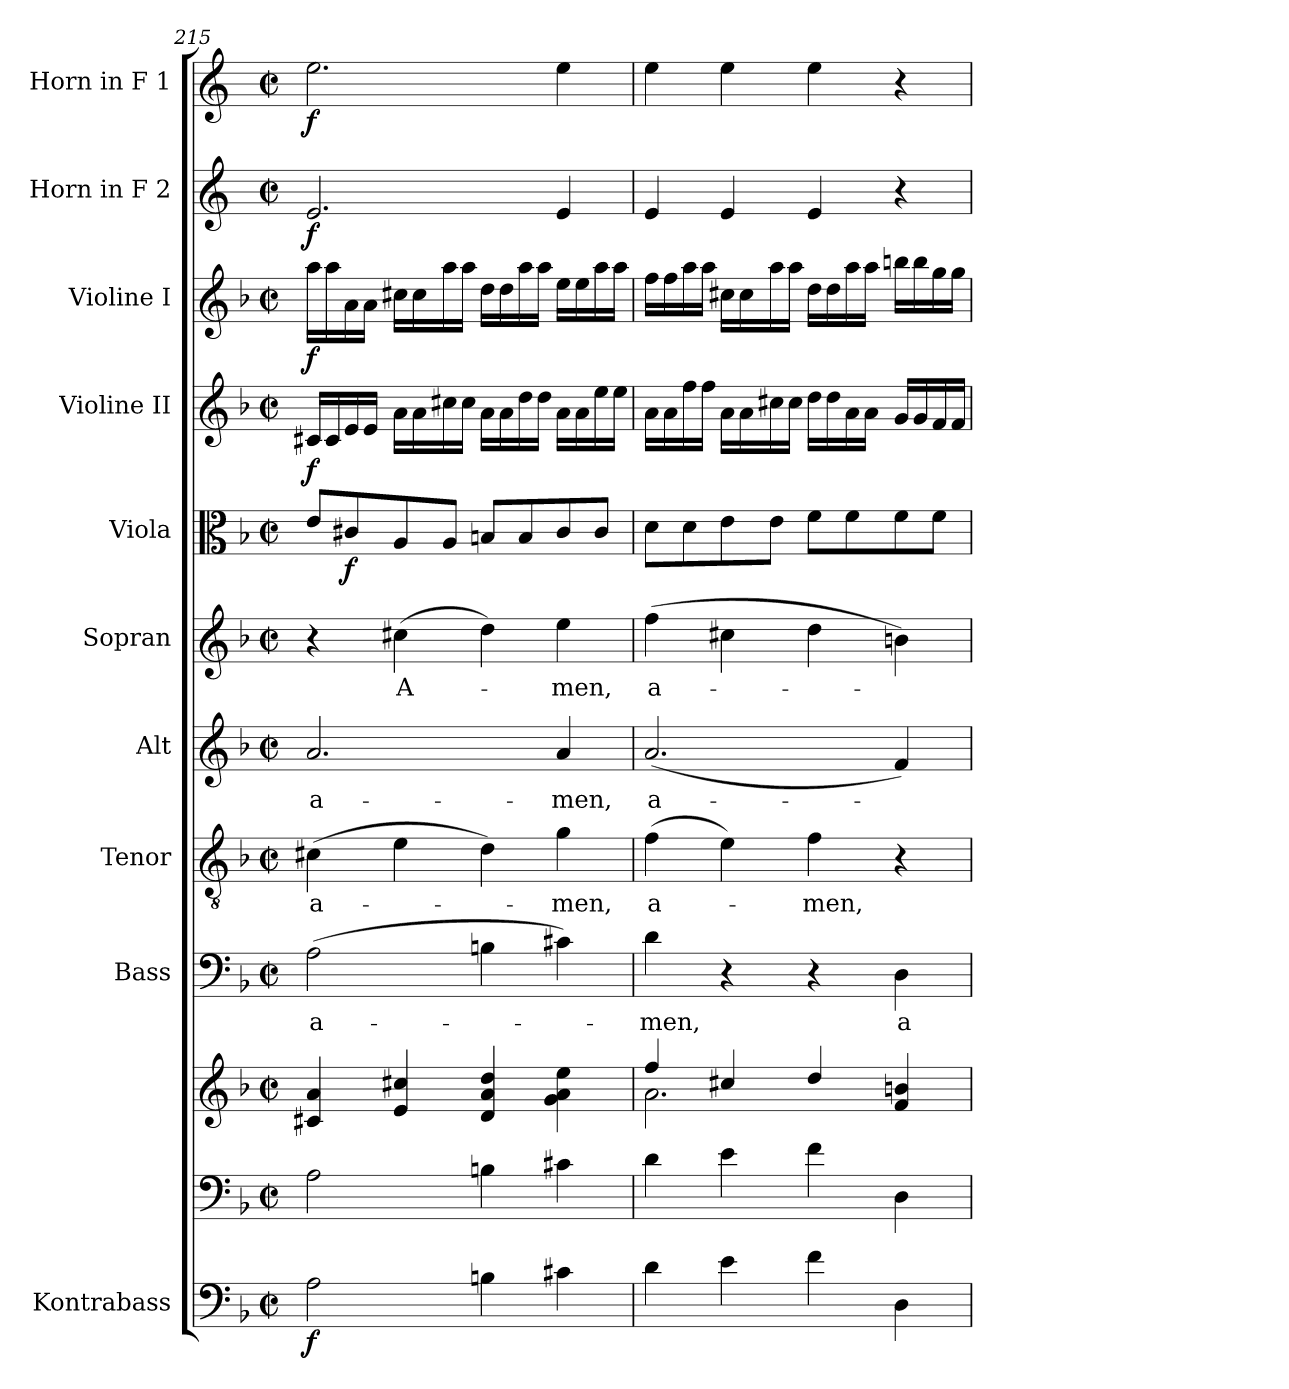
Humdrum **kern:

**kern	**dynam	**kern	**kern	**kern	**text	**kern	**text	**kern	**text	**kern	**text	**kern	**dynam	**kern	**dynam	**kern	**dynam	**kern	**dynam	**kern	**dynam
*part11	*part11	*part10	*part10	*part9	*part9	*part8	*part8	*part7	*part7	*part6	*part6	*part5	*part5	*part4	*part4	*part3	*part3	*part2	*part2	*part1	*part1
*staff12	*staff12	*staff11	*staff10	*staff9	*staff9	*staff8	*staff8	*staff7	*staff7	*staff6	*staff6	*staff5	*staff5	*staff4	*staff4	*staff3	*staff3	*staff2	*staff2	*staff1	*staff1
*I"Kontrabass	*	*	*	*I"Bass	*	*I"Tenor	*	*I"Alt	*	*I"Sopran	*	*I"Viola	*	*I"Violine II	*	*I"Violine I	*	*I"Horn in F 2	*	*I"Horn in F 1	*
*I'Kb.	*	*	*	*I'B	*	*I'T	*	*I'A	*	*I'S	*	*I'Vla.	*	*I'Vl. II	*	*I'Vl. I	*	*I'Hrn. 2	*	*I'Hrn. 1	*
*clefF4	*	*clefF4	*clefG2	*clefF4	*	*clefGv2	*	*clefG2	*	*clefG2	*	*clefC3	*	*clefG2	*	*clefG2	*	*clefG2	*	*clefG2	*
*ITrd7c12	*	*	*	*	*	*	*	*	*	*	*	*	*	*	*	*	*	*ITrd4c7	*	*ITrd4c7	*
*k[b-]	*	*k[b-]	*k[b-]	*k[b-]	*	*k[b-]	*	*k[b-]	*	*k[b-]	*	*k[b-]	*	*k[b-]	*	*k[b-]	*	*k[b-]	*	*k[b-]	*
*F:	*	*F:	*F:	*F:	*	*F:	*	*F:	*	*F:	*	*F:	*	*F:	*	*F:	*	*F:	*	*F:	*
*M2/2	*	*M2/2	*M2/2	*M2/2	*	*M2/2	*	*M2/2	*	*M2/2	*	*M2/2	*	*M2/2	*	*M2/2	*	*M2/2	*	*M2/2	*
*met(c|)	*	*met(c|)	*met(c|)	*met(c|)	*	*met(c|)	*	*met(c|)	*	*met(c|)	*	*met(c|)	*	*met(c|)	*	*met(c|)	*	*met(c|)	*	*met(c|)	*
=215	=215	=215	=215	=215	=215	=215	=215	=215	=215	=215	=215	=215	=215	=215	=215	=215	=215	=215	=215	=215	=215
!	!LO:DY:b	!	!	!	!LO:LY:b	!	!LO:LY:b	!	!LO:LY:b	!	!	!	!	!	!LO:DY:b	!	!LO:DY:b	!	!LO:DY:b	!	!LO:DY:b
2AA\	f	2A\	4c#X/ 4a/	(>2A\	a-	(>4c#X\	a-	2.a/	a-	4r	.	8e/L	.	16c#X/LL	f	16aa\LL	f	2.A/	f	2.a\	f
.	.	.	.	.	.	.	.	.	.	.	.	.	.	16c#/	.	16aa\	.	.	.	.	.
!	!	!	!	!	!	!	!	!	!	!	!	!	!LO:DY:b	!	!	!	!	!	!	!	!
.	.	.	.	.	.	.	.	.	.	.	.	8c#X/	f	16e/	.	16a\	.	.	.	.	.
.	.	.	.	.	.	.	.	.	.	.	.	.	.	16e/JJ	.	16a\JJ	.	.	.	.	.
!	!	!	!	!	!	!	!	!	!	!	!LO:LY:b	!	!	!	!	!	!	!	!	!	!
.	.	.	4e/ 4cc#X/	.	.	4e\	.	.	.	(>4cc#X\	A-	8A/	.	16a\LL	.	16cc#X\LL	.	.	.	.	.
.	.	.	.	.	.	.	.	.	.	.	.	.	.	16a\	.	16cc#\	.	.	.	.	.
.	.	.	.	.	.	.	.	.	.	.	.	8A/J	.	16cc#X\	.	16aa\	.	.	.	.	.
.	.	.	.	.	.	.	.	.	.	.	.	.	.	16cc#\JJ	.	16aa\JJ	.	.	.	.	.
4BBn\	.	4Bn\	4d/ 4a/ 4dd/	4Bn\	.	4d\)	.	.	.	4dd\)	.	8Bn/L	.	16a\LL	.	16dd\LL	.	.	.	.	.
.	.	.	.	.	.	.	.	.	.	.	.	.	.	16a\	.	16dd\	.	.	.	.	.
.	.	.	.	.	.	.	.	.	.	.	.	8B/	.	16dd\	.	16aa\	.	.	.	.	.
.	.	.	.	.	.	.	.	.	.	.	.	.	.	16dd\JJ	.	16aa\JJ	.	.	.	.	.
!	!	!	!	!	!	!	!LO:LY:b	!	!LO:LY:b	!	!LO:LY:b	!	!	!	!	!	!	!	!	!	!
4C#X\	.	4c#X\	4g\ 4a\ 4ee\	4c#X\)	.	4g\	-men,	4a/	-men,	4ee\	-men,	8c#/	.	16a\LL	.	16ee\LL	.	4A/	.	4a\	.
.	.	.	.	.	.	.	.	.	.	.	.	.	.	16a\	.	16ee\	.	.	.	.	.
.	.	.	.	.	.	.	.	.	.	.	.	8c#/J	.	16ee\	.	16aa\	.	.	.	.	.
.	.	.	.	.	.	.	.	.	.	.	.	.	.	16ee\JJ	.	16aa\JJ	.	.	.	.	.
!!LO:PB:g=z
=216	=216	=216	=216	=216	=216	=216	=216	=216	=216	=216	=216	=216	=216	=216	=216	=216	=216	=216	=216	=216	=216
*	*	*	*^	*	*	*	*	*	*	*	*	*	*	*	*	*	*	*	*	*	*
!	!	!	!	!	!	!LO:LY:b	!	!LO:LY:b	!	!LO:LY:b	!	!LO:LY:b	!	!	!	!	!	!	!	!	!	!
4D\	.	4d\	4ff/	2.a\	4d\	-men,	(>4f\	a-	(<2.a/	a-	(>4ff\	a-	8d\L	.	16a\LL	.	16ff\LL	.	4A/	.	4a\	.
.	.	.	.	.	.	.	.	.	.	.	.	.	.	.	16a\	.	16ff\	.	.	.	.	.
.	.	.	.	.	.	.	.	.	.	.	.	.	8d\	.	16ff\	.	16aa\	.	.	.	.	.
.	.	.	.	.	.	.	.	.	.	.	.	.	.	.	16ff\JJ	.	16aa\JJ	.	.	.	.	.
4E\	.	4e\	4cc#X/	.	4r	.	4e\)	.	.	.	4cc#X\	.	8e\	.	16a\LL	.	16cc#X\LL	.	4A/	.	4a\	.
.	.	.	.	.	.	.	.	.	.	.	.	.	.	.	16a\	.	16cc#\	.	.	.	.	.
.	.	.	.	.	.	.	.	.	.	.	.	.	8e\J	.	16cc#X\	.	16aa\	.	.	.	.	.
.	.	.	.	.	.	.	.	.	.	.	.	.	.	.	16cc#\JJ	.	16aa\JJ	.	.	.	.	.
!	!	!	!	!	!	!	!	!LO:LY:b	!	!	!	!	!	!	!	!	!	!	!	!	!	!
4F\	.	4f\	4dd/	.	4r	.	4f\	-men,	.	.	4dd\	.	8f\L	.	16dd\LL	.	16dd\LL	.	4A/	.	4a\	.
.	.	.	.	.	.	.	.	.	.	.	.	.	.	.	16dd\	.	16dd\	.	.	.	.	.
.	.	.	.	.	.	.	.	.	.	.	.	.	8f\	.	16a\	.	16aa\	.	.	.	.	.
.	.	.	.	.	.	.	.	.	.	.	.	.	.	.	16a\JJ	.	16aa\JJ	.	.	.	.	.
!	!	!	!	!	!	!LO:LY:b	!	!	!	!	!	!	!	!	!	!	!	!	!	!	!	!
4DD\	.	4D\	4f/ 4bn/	4ryy	4D\	a-	4r	.	4f/)	.	4bn\)	.	8f\	.	16g/LL	.	16bbn\LL	.	4r	.	4r	.
.	.	.	.	.	.	.	.	.	.	.	.	.	.	.	16g/	.	16bb\	.	.	.	.	.
.	.	.	.	.	.	.	.	.	.	.	.	.	8f\J	.	16f/	.	16gg\	.	.	.	.	.
.	.	.	.	.	.	.	.	.	.	.	.	.	.	.	16f/JJ	.	16gg\JJ	.	.	.	.	.
*	*	*	*v	*v	*	*	*	*	*	*	*	*	*	*	*	*	*	*	*	*	*	*
=	=	=	=	=	=	=	=	=	=	=	=	=	=	=	=	=	=	=	=	=	=
*-	*-	*-	*-	*-	*-	*-	*-	*-	*-	*-	*-	*-	*-	*-	*-	*-	*-	*-	*-	*-	*-
